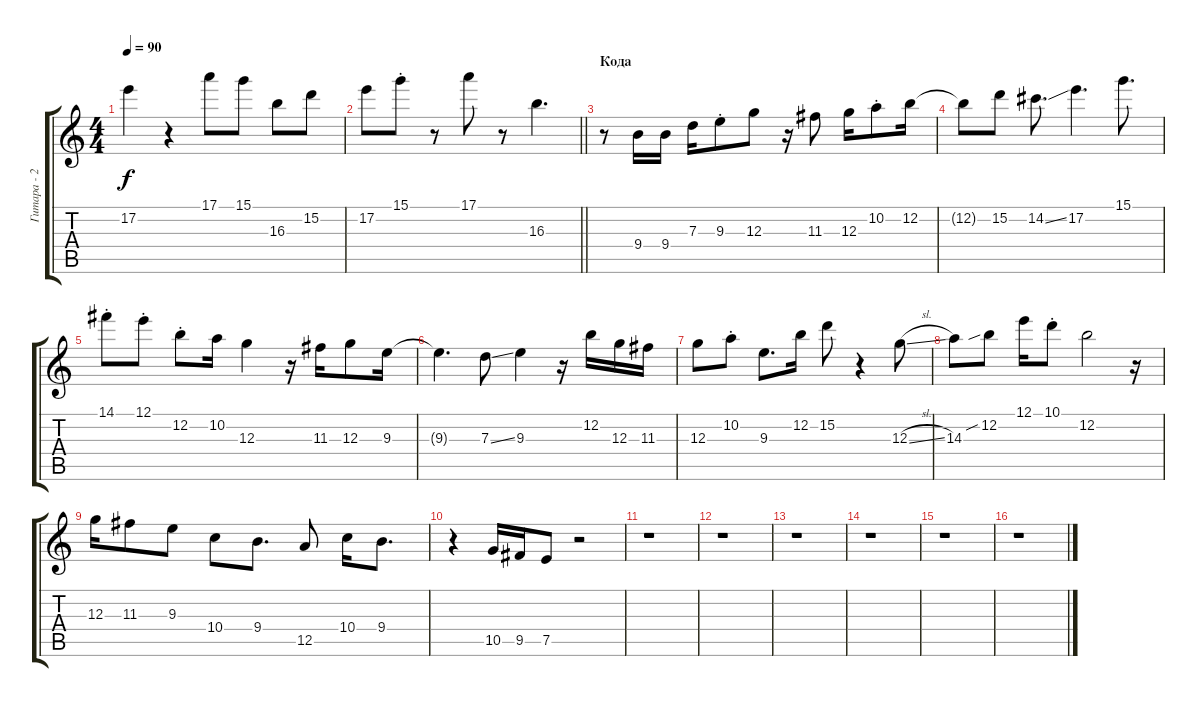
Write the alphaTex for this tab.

\track ("Гитара - 2" "Гитара - 2") {instrument electricguitarclean}
\staff {score tabs}
\tuning (E4 B3 G3 D3 A2 E2) {hide}
\ts (4 4)
\tempo 90
\clef g2
\ks c
17.2.4{dy f} r.4 17.1.8 15.1.8 16.3.8 15.2.8 |
\barLineRight lightlight
17.2.8 15.1{st}.8 r.8 17.1.8 r.8 16.3.4{d} |
\section ("" "Кода")
r.8 9.4.16 9.4.16 7.3.16 9.3{st}.8 12.3.8 r.16 11.3.8 12.3.16 10.2{st}.8 12.2.16 |
12.2{t}.8 15.2.8 14.2{ss}.8{d} 17.2.4{d} 15.1.8{d} |
14.1{st}.8 12.1{st}.8 12.2{st}.8 10.2.16 12.3.4 r.16 11.3.16 12.3.8 9.3.16 |
9.3{t}.4{d} 7.3{ss}.8 9.3.4 r.16 12.2.16 12.3.16 11.3.16 |
12.3.8 10.2{st}.8 9.3.8{d} 12.2.16 15.2.8 r.4 12.3{sl}.8 |
14.3.8 12.2{sib}.8 12.1.16 10.1{st}.8 12.2.2 r.16 |
12.3.16 11.3.8 9.3.8 10.4.8 9.4.8{d} 12.5.8 10.4.16 9.4.8{d} |
r.4 10.5.16 9.5.16 7.5.8 r.2 |
r.1 |
r.1 |
r.1 |
r.1 |
r.1 |
r.1
